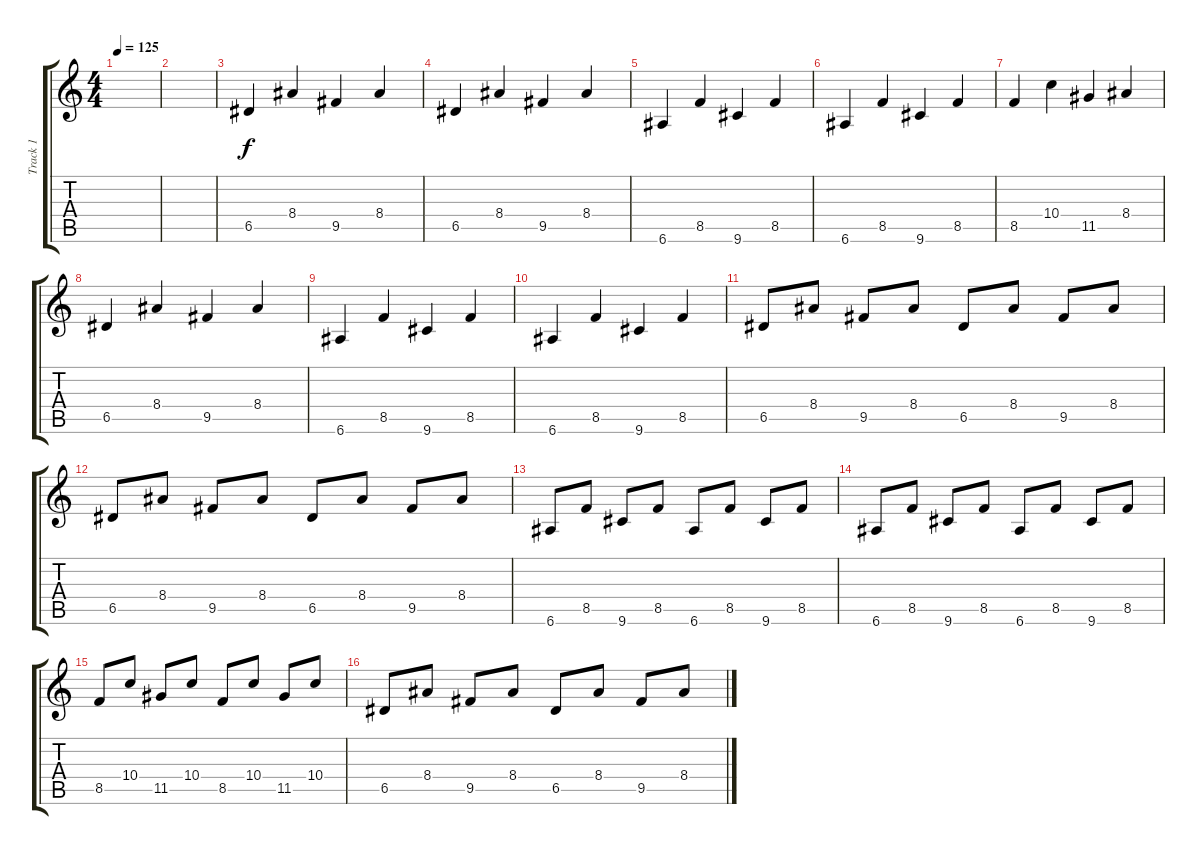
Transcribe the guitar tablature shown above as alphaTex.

\track ("Track 1" "Track 1") {instrument synthbass1}
\staff {score tabs}
\tuning (E4 B3 G3 D3 A2 E2) {hide}
\ts (4 4)
\tempo 125
\clef g2
\ks c
|
|
6.5.4 8.4.4 9.5.4 8.4.4 |
6.5.4 8.4.4 9.5.4 8.4.4 |
6.6.4 8.5.4 9.6.4 8.5.4 |
6.6.4 8.5.4 9.6.4 8.5.4 |
8.5.4 10.4.4 11.5.4 8.4.4 |
6.5.4 8.4.4 9.5.4 8.4.4 |
6.6.4 8.5.4 9.6.4 8.5.4 |
6.6.4 8.5.4 9.6.4 8.5.4 |
6.5.8 8.4.8 9.5.8 8.4.8 6.5.8 8.4.8 9.5.8 8.4.8 |
6.5.8 8.4.8 9.5.8 8.4.8 6.5.8 8.4.8 9.5.8 8.4.8 |
6.6.8 8.5.8 9.6.8 8.5.8 6.6.8 8.5.8 9.6.8 8.5.8 |
6.6.8 8.5.8 9.6.8 8.5.8 6.6.8 8.5.8 9.6.8 8.5.8 |
8.5.8 10.4.8 11.5.8 10.4.8 8.5.8 10.4.8 11.5.8 10.4.8 |
6.5.8 8.4.8 9.5.8 8.4.8 6.5.8 8.4.8 9.5.8 8.4.8
